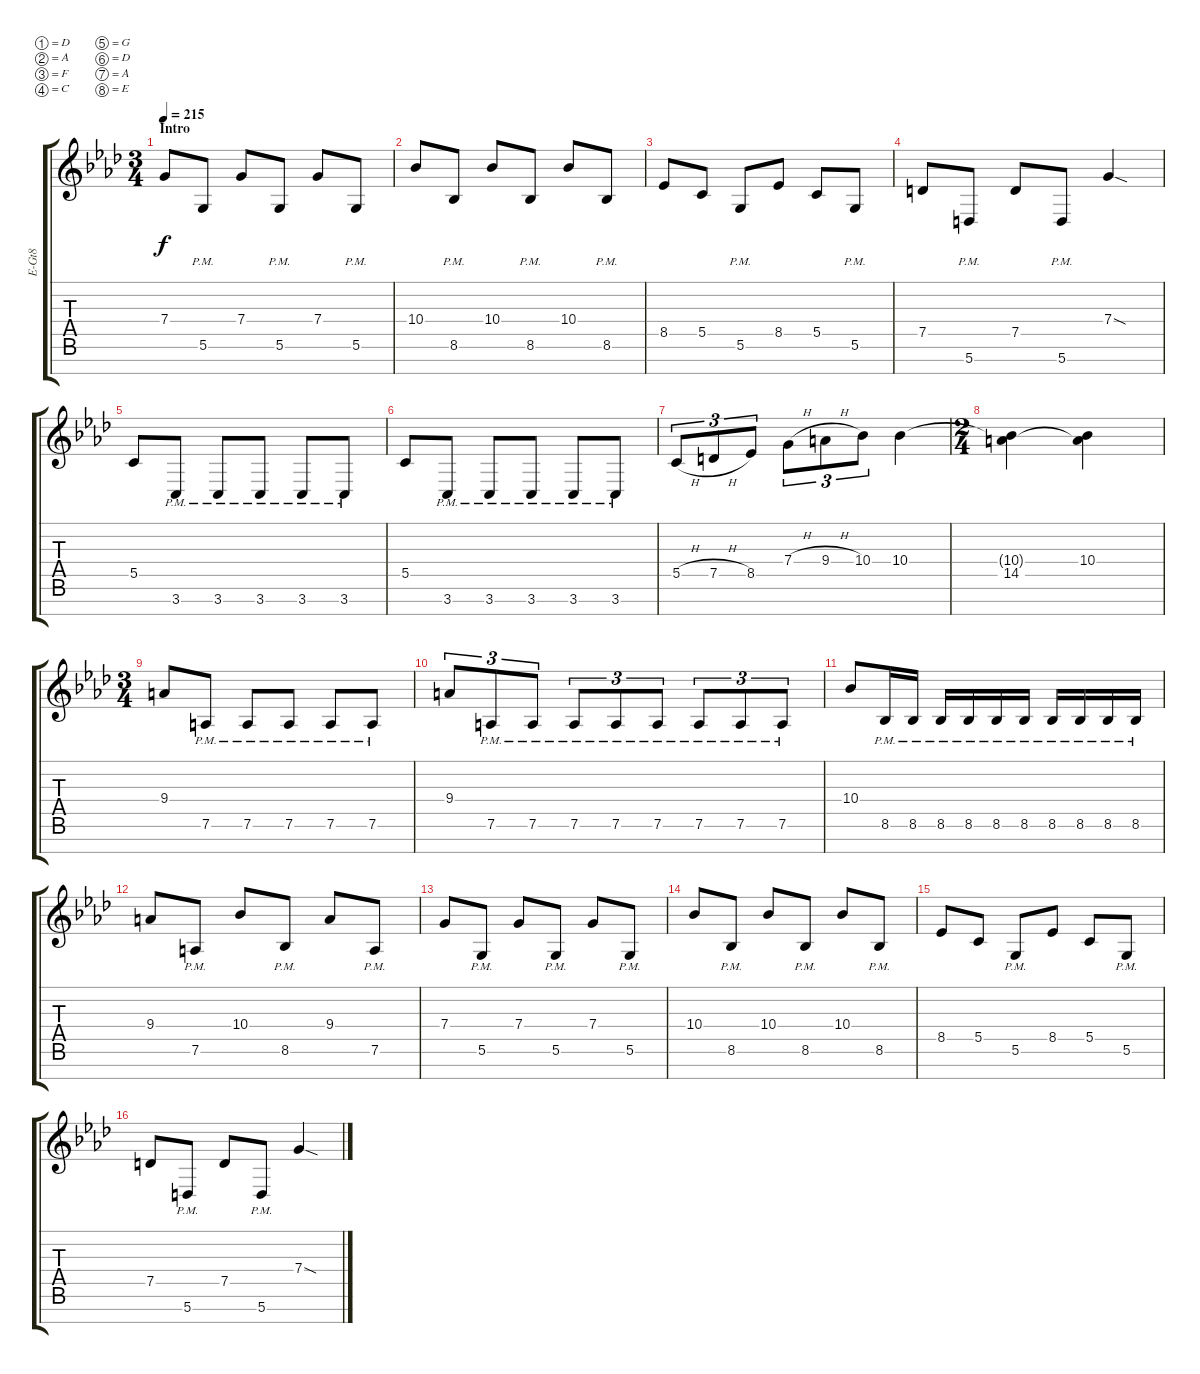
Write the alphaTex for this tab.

\bracketExtendMode groupsimilarinstruments
\otherSystemsTrackNameOrientation horizontal
\track ("Kevin Chartré" "E-Gt8") {instrument distortionguitar}
\staff {score tabs}
\tuning (D4 A3 F3 C3 G2 D2 A1 E1)
\ts (3 4)
\beaming (8 2 2 2 2)
\section ("" "Intro")
\tempo 215
\clef g2
\ks ab
7.4{acc forcenatural}.8{dy f instrument distortionguitar beam Up} 5.6{pm acc forcenatural}.8{beam Up} 7.4{acc forcenatural}.8{beam Up} 5.6{pm acc forcenatural}.8{beam Up} 7.4{acc forcenatural}.8{beam Up} 5.6{pm acc forcenatural}.8{beam Up} |
10.4{acc forcenatural}.8{beam Up} 8.6{pm acc forcenatural}.8{beam Up} 10.4{acc forcenatural}.8{beam Up} 8.6{pm acc forcenatural}.8{beam Up} 10.4{acc forcenatural}.8{beam Up} 8.6{pm acc forcenatural}.8{beam Up} |
8.5{acc forcenatural}.8{beam Up} 5.5{acc forcenatural}.8{beam Up} 5.6{pm acc forcenatural}.8{beam Up} 8.5{acc forcenatural}.8{beam Up} 5.5{acc forcenatural}.8{beam Up} 5.6{pm acc forcenatural}.8{beam Up} |
7.5{acc forcenatural}.8{beam Up} 5.7{pm acc forcenatural}.8{beam Up} 7.5{acc forcenatural}.8{beam Up} 5.7{pm acc forcenatural}.8{beam Up} 7.4{sod acc forcenatural}.4{beam Up} |
5.5{acc forcenatural}.8{beam Up} 3.7{pm acc forcenatural}.8{beam Up} 3.7{pm acc forcenatural}.8{beam Up} 3.7{pm acc forcenatural}.8{beam Up} 3.7{pm acc forcenatural}.8{beam Up} 3.7{pm acc forcenatural}.8{beam Up} |
5.5{acc forcenatural}.8{beam Up} 3.7{pm acc forcenatural}.8{beam Up} 3.7{pm acc forcenatural}.8{beam Up} 3.7{pm acc forcenatural}.8{beam Up} 3.7{pm acc forcenatural}.8{beam Up} 3.7{pm acc forcenatural}.8{beam Up} |
5.5{h acc forcenatural}.8{tu (3 2) beam Up} 7.5{h acc forcenatural}.8{tu (3 2) beam Up} 8.5{acc forcenatural}.8{tu (3 2) beam Up} 7.4{h acc forcenatural}.8{tu (3 2) beam Down} 9.4{h acc forcenatural}.8{tu (3 2) beam Down} 10.4{acc forcenatural}.8{tu (3 2) beam Down} 10.4{acc forcenatural}.4{beam Down} |
\ts (2 4)
\beaming (8 2 2 2 2)
(10.4{t acc forcenatural} 14.5{acc forcenatural}).4{beam Down} (10.4{acc forcenatural} 14.5{t acc forcenatural}).4{beam Down} |
\ts (3 4)
\beaming (8 2 2 2 2)
9.4{acc forcenatural}.8{beam Up} 7.6{pm acc forcenatural}.8{beam Up} 7.6{pm acc forcenatural}.8{beam Up} 7.6{pm acc forcenatural}.8{beam Up} 7.6{pm acc forcenatural}.8{beam Up} 7.6{pm acc forcenatural}.8{beam Up} |
9.4{acc forcenatural}.8{tu (3 2) beam Up} 7.6{pm acc forcenatural}.8{tu (3 2) beam Up} 7.6{pm acc forcenatural}.8{tu (3 2) beam Up} 7.6{pm acc forcenatural}.8{tu (3 2) beam Up} 7.6{pm acc forcenatural}.8{tu (3 2) beam Up} 7.6{pm acc forcenatural}.8{tu (3 2) beam Up} 7.6{pm acc forcenatural}.8{tu (3 2) beam Up} 7.6{pm acc forcenatural}.8{tu (3 2) beam Up} 7.6{pm acc forcenatural}.8{tu (3 2) beam Up} |
10.4{acc forcenatural}.8{beam Up} 8.6{pm acc forcenatural}.16{beam Up} 8.6{pm acc forcenatural}.16{beam Up} 8.6{pm acc forcenatural}.16{beam Up} 8.6{pm acc forcenatural}.16{beam Up} 8.6{pm acc forcenatural}.16{beam Up} 8.6{pm acc forcenatural}.16{beam Up} 8.6{pm acc forcenatural}.16{beam Up} 8.6{pm acc forcenatural}.16{beam Up} 8.6{pm acc forcenatural}.16{beam Up} 8.6{pm acc forcenatural}.16{beam Up} |
9.4{acc forcenatural}.8{beam Up} 7.6{pm acc forcenatural}.8{beam Up} 10.4{acc forcenatural}.8{beam Up} 8.6{pm acc forcenatural}.8{beam Up} 9.4{acc forcenatural}.8{beam Up} 7.6{pm acc forcenatural}.8{beam Up} |
7.4{acc forcenatural}.8{beam Up} 5.6{pm acc forcenatural}.8{beam Up} 7.4{acc forcenatural}.8{beam Up} 5.6{pm acc forcenatural}.8{beam Up} 7.4{acc forcenatural}.8{beam Up} 5.6{pm acc forcenatural}.8{beam Up} |
10.4{acc forcenatural}.8{beam Up} 8.6{pm acc forcenatural}.8{beam Up} 10.4{acc forcenatural}.8{beam Up} 8.6{pm acc forcenatural}.8{beam Up} 10.4{acc forcenatural}.8{beam Up} 8.6{pm acc forcenatural}.8{beam Up} |
8.5{acc forcenatural}.8{beam Up} 5.5{acc forcenatural}.8{beam Up} 5.6{pm acc forcenatural}.8{beam Up} 8.5{acc forcenatural}.8{beam Up} 5.5{acc forcenatural}.8{beam Up} 5.6{pm acc forcenatural}.8{beam Up} |
7.5{acc forcenatural}.8{beam Up} 5.7{pm acc forcenatural}.8{beam Up} 7.5{acc forcenatural}.8{beam Up} 5.7{pm acc forcenatural}.8{beam Up} 7.4{sod acc forcenatural}.4{beam Up}
